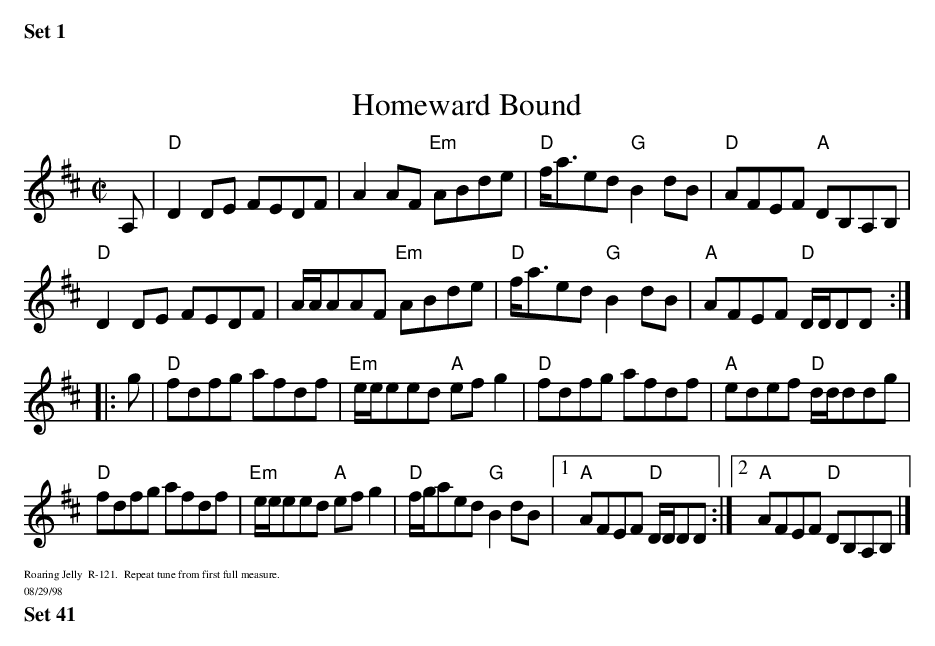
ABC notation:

X:1
T: Homeward Bound
M: C|
K: D
A,| "D"D2DE FEDF| A2AF    "Em"ABde| "D"f<aed "G"B2dB| "D"AFEF "A"DB,A,B,|
    "D"D2DE FEDF| A/A/AAF "Em"ABde| "D"f<aed "G"B2dB| "A"AFEF "D"D/D/DD :|
|:g| "D"fdfg afdf| "Em"e/e/eed "A"efg2| "D"fdfg afdf| "A"edef "D"d/d/ddg|
   "D"fdfg afdf| "Em"e/e/eed "A"efg2| "D"f/g/aed "G"B2dB|1    "A"AFEF "D"D/D/DD :|2 "A"AFEF "D"DB,A,B, |]
%%text Roaring Jelly  R-121.  Repeat tune from first full measure.
%%text 08/29/98


%%textfont       Times-Bold 13.0
%%text Set 41
%%textfont       Times-Roman 7.0
$SmallLMargin
$SmallRMargin
